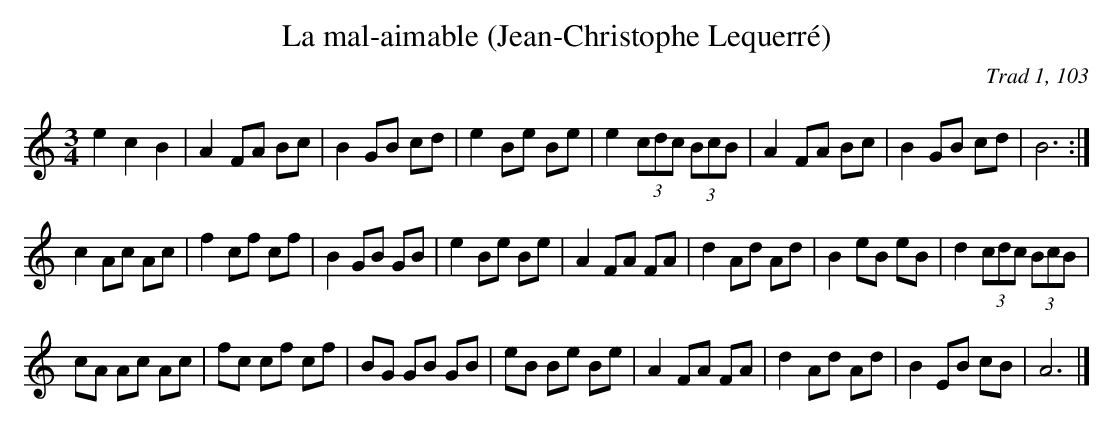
X:1
T:La mal-aimable (Jean-Christophe Lequerré)
C:Trad 1, 103
L:1/8
M:3/4
K:C major
e2c2B2|A2 FA Bc|B2 GB cd|e2 Be Be|\
e2 (3cdc (3BcB|A2 FA Bc|B2 GB cd|B6:|
c2 Ac Ac|f2 cf cf|B2 GB GB|e2 Be Be|\
A2 FA FA|d2 Ad Ad|B2 eB eB|d2 (3cdc (3BcB|
cA Ac Ac|fc cf cf|BG GB GB|eB Be Be|\
A2 FA FA|d2 Ad Ad|B2 EB cB|A6|]
